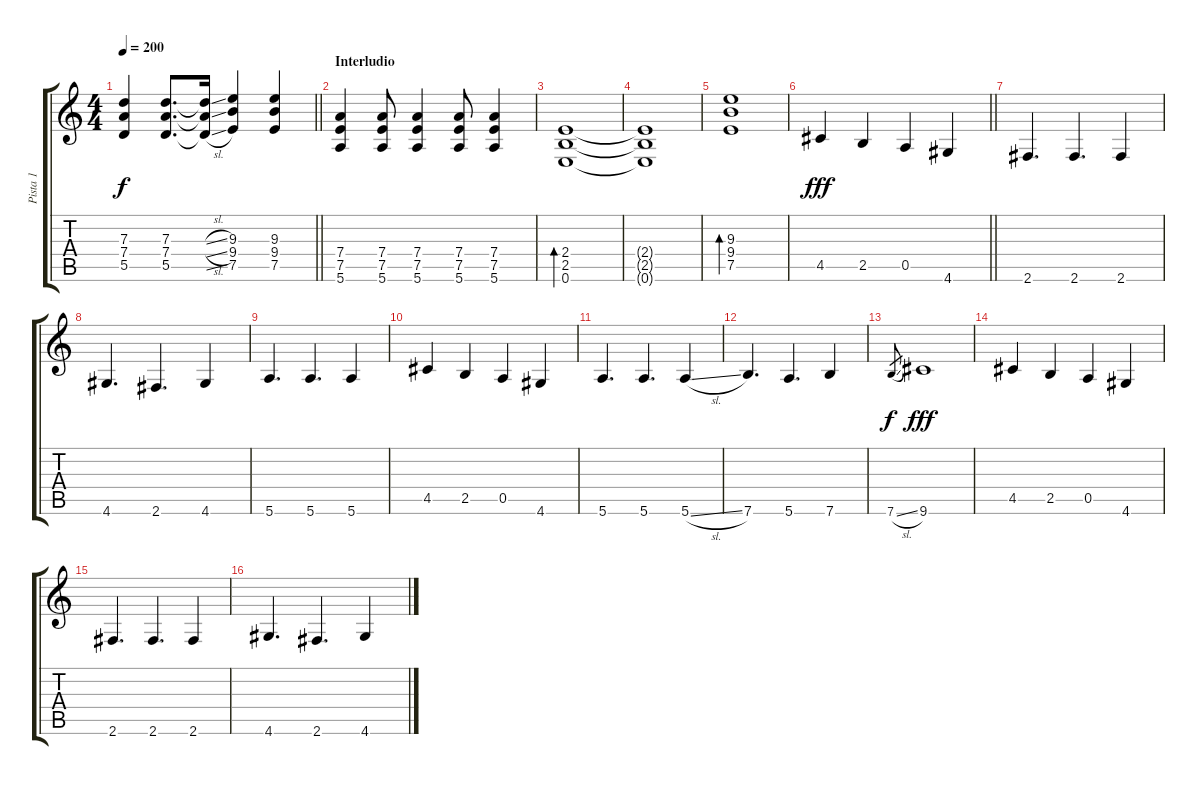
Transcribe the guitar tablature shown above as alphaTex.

\track ("Pista 1" "Pista 1") {instrument overdrivenguitar}
\staff {score tabs}
\tuning (E4 B3 G3 D3 A2 E2) {hide}
\ts (4 4)
\tempo 200
\clef g2
\barLineRight lightlight
\ks c
(7.3 7.4 5.5).4{dy f} (7.3 7.4 5.5).8{d} (7.3{sl t} 7.4{sl t} 5.5{sl t}).16 (9.3 9.4 7.5).4 (9.3 9.4 7.5).4 |
\section ("" "Interludio")
(7.4 7.5 5.6).4 (7.4 7.5 5.6).8 (7.4 7.5 5.6).4 (7.4 7.5 5.6).8 (7.4 7.5 5.6).4 |
(2.4 2.5 0.6).1{bd 240} |
(2.4{t} 2.5{t} 0.6{t}).1 |
(9.3 9.4 7.5).1{bd 240} |
\barLineRight lightlight
4.5.4{dy fff} 2.5.4 0.5.4 4.6.4 |
2.6.4{d} 2.6.4{d} 2.6.4 |
4.6.4{d} 2.6.4{d} 4.6.4 |
5.6.4{d} 5.6.4{d} 5.6.4 |
4.5.4 2.5.4 0.5.4 4.6.4 |
5.6.4{d} 5.6.4{d} 5.6{sl}.4 |
7.6.4{d} 5.6.4{d} 7.6.4 |
7.6{sl}.8{gr dy f} 9.6.1{dy fff} |
4.5.4 2.5.4 0.5.4 4.6.4 |
2.6.4{d} 2.6.4{d} 2.6.4 |
4.6.4{d} 2.6.4{d} 4.6.4
